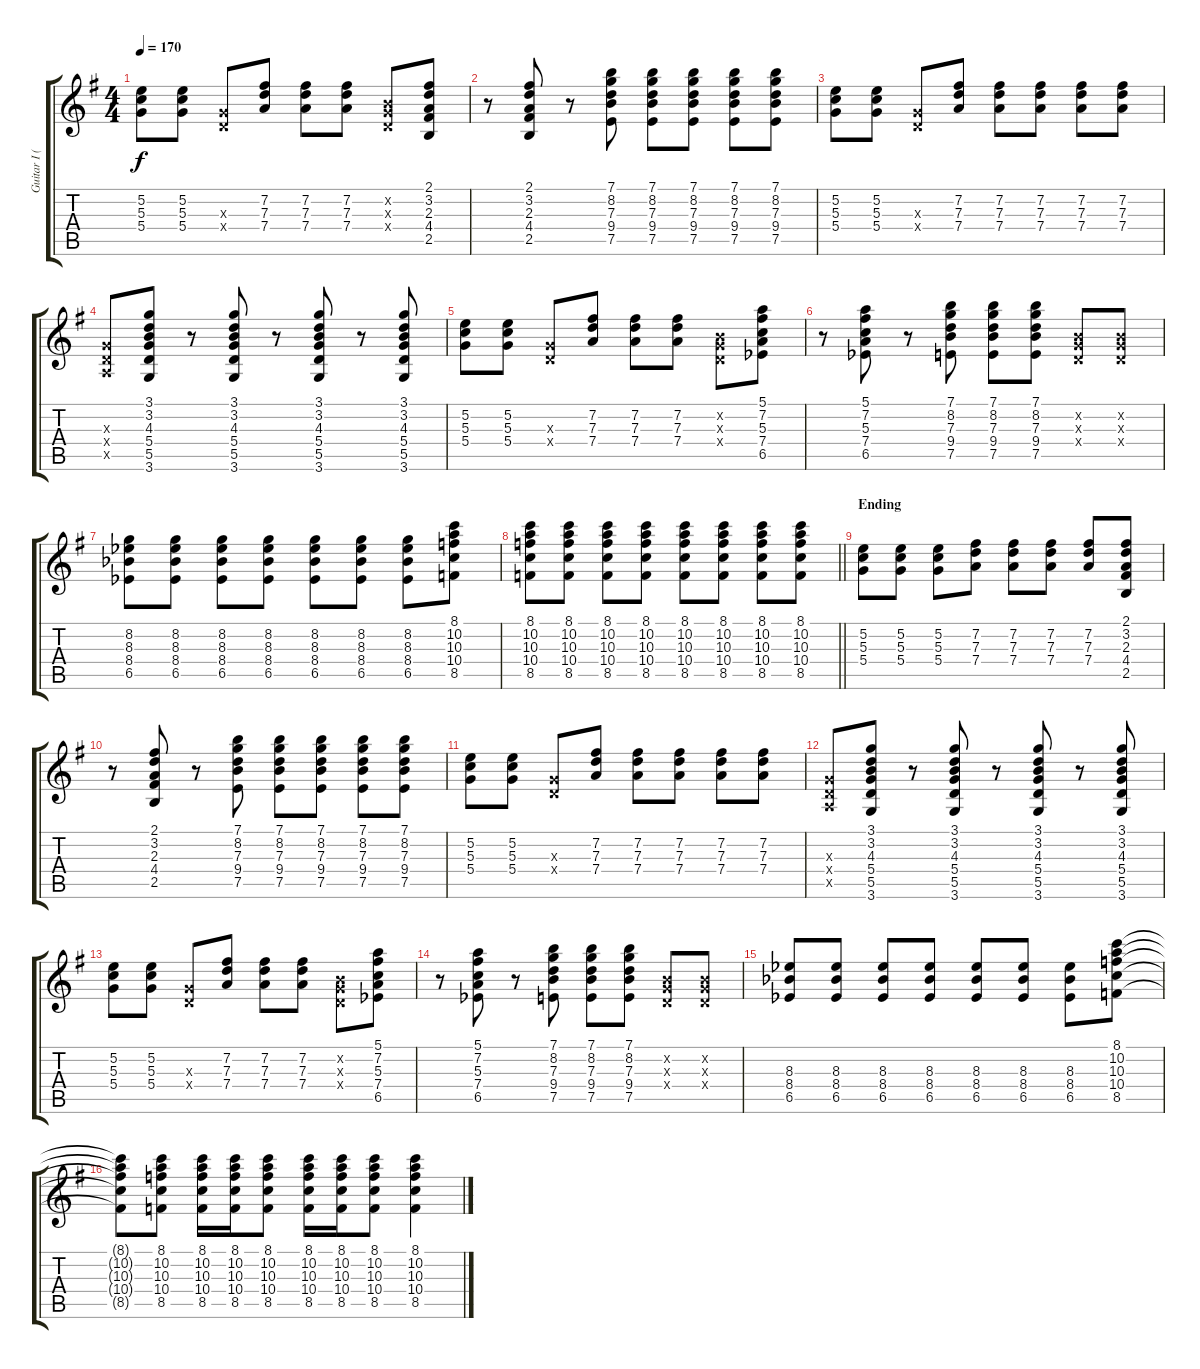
\track ("Guitar I (Hirasawa Yui)" "Guitar I (") {instrument overdrivenguitar}
\staff {score tabs}
\tuning (E4 B3 G3 D3 A2 E2) {hide}
\ts (4 4)
\tempo 170
\clef g2
\ks g
(5.2 5.3 5.4).8{dy f} (5.2 5.3 5.4).8 (0.3{x} 0.4{x}).8 (7.2 7.3 7.4).8 (7.2 7.3 7.4).8 (7.2 7.3 7.4).8 (0.2{x} 0.3{x} 0.4{x}).8 (2.1 3.2 2.3 4.4 2.5).8 |
r.8 (2.1 3.2 2.3 4.4 2.5).8 r.8 (7.1 8.2 7.3 9.4 7.5).8 (7.1 8.2 7.3 9.4 7.5).8 (7.1 8.2 7.3 9.4 7.5).8 (7.1 8.2 7.3 9.4 7.5).8 (7.1 8.2 7.3 9.4 7.5).8 |
(5.2 5.3 5.4).8 (5.2 5.3 5.4).8 (0.3{x} 0.4{x}).8 (7.2 7.3 7.4).8 (7.2 7.3 7.4).8 (7.2 7.3 7.4).8 (7.2 7.3 7.4).8 (7.2 7.3 7.4).8 |
(0.3{x} 0.4{x} 0.5{x}).8 (3.1 3.2 4.3 5.4 5.5 3.6).8 r.8 (3.1 3.2 4.3 5.4 5.5 3.6).8 r.8 (3.1 3.2 4.3 5.4 5.5 3.6).8 r.8 (3.1 3.2 4.3 5.4 5.5 3.6).8 |
(5.2 5.3 5.4).8 (5.2 5.3 5.4).8 (0.3{x} 0.4{x}).8 (7.2 7.3 7.4).8 (7.2 7.3 7.4).8 (7.2 7.3 7.4).8 (0.2{x} 0.3{x} 0.4{x}).8 (5.1 7.2 5.3 7.4 6.5{acc b}).8 |
r.8 (5.1 7.2 5.3 7.4 6.5{acc b}).8 r.8 (7.1 8.2 7.3 9.4 7.5).8 (7.1 8.2 7.3 9.4 7.5).8 (7.1 8.2 7.3 9.4 7.5).8 (0.2{x} 0.3{x} 0.4{x}).8 (0.2{x} 0.3{x} 0.4{x}).8 |
(8.2 8.3{acc b} 8.4{acc b} 6.5{acc b}).8 (8.2 8.3{acc b} 8.4{acc b} 6.5{acc b}).8 (8.2 8.3{acc b} 8.4{acc b} 6.5{acc b}).8 (8.2 8.3{acc b} 8.4{acc b} 6.5{acc b}).8 (8.2 8.3{acc b} 8.4{acc b} 6.5{acc b}).8 (8.2 8.3{acc b} 8.4{acc b} 6.5{acc b}).8 (8.2 8.3{acc b} 8.4{acc b} 6.5{acc b}).8 (8.1 10.2 10.3 10.4 8.5).8 |
\barLineRight lightlight
(8.1 10.2 10.3 10.4 8.5).8 (8.1 10.2 10.3 10.4 8.5).8 (8.1 10.2 10.3 10.4 8.5).8 (8.1 10.2 10.3 10.4 8.5).8 (8.1 10.2 10.3 10.4 8.5).8 (8.1 10.2 10.3 10.4 8.5).8 (8.1 10.2 10.3 10.4 8.5).8 (8.1 10.2 10.3 10.4 8.5).8 |
\section ("" "Ending")
(5.2 5.3 5.4).8 (5.2 5.3 5.4).8 (5.2 5.3 5.4).8 (7.2 7.3 7.4).8 (7.2 7.3 7.4).8 (7.2 7.3 7.4).8 (7.2 7.3 7.4).8 (2.1 3.2 2.3 4.4 2.5).8 |
r.8 (2.1 3.2 2.3 4.4 2.5).8 r.8 (7.1 8.2 7.3 9.4 7.5).8 (7.1 8.2 7.3 9.4 7.5).8 (7.1 8.2 7.3 9.4 7.5).8 (7.1 8.2 7.3 9.4 7.5).8 (7.1 8.2 7.3 9.4 7.5).8 |
(5.2 5.3 5.4).8 (5.2 5.3 5.4).8 (0.3{x} 0.4{x}).8 (7.2 7.3 7.4).8 (7.2 7.3 7.4).8 (7.2 7.3 7.4).8 (7.2 7.3 7.4).8 (7.2 7.3 7.4).8 |
(0.3{x} 0.4{x} 0.5{x}).8 (3.1 3.2 4.3 5.4 5.5 3.6).8 r.8 (3.1 3.2 4.3 5.4 5.5 3.6).8 r.8 (3.1 3.2 4.3 5.4 5.5 3.6).8 r.8 (3.1 3.2 4.3 5.4 5.5 3.6).8 |
(5.2 5.3 5.4).8 (5.2 5.3 5.4).8 (0.3{x} 0.4{x}).8 (7.2 7.3 7.4).8 (7.2 7.3 7.4).8 (7.2 7.3 7.4).8 (0.2{x} 0.3{x} 0.4{x}).8 (5.1 7.2 5.3 7.4 6.5{acc b}).8 |
r.8 (5.1 7.2 5.3 7.4 6.5{acc b}).8 r.8 (7.1 8.2 7.3 9.4 7.5).8 (7.1 8.2 7.3 9.4 7.5).8 (7.1 8.2 7.3 9.4 7.5).8 (0.2{x} 0.3{x} 0.4{x}).8 (0.2{x} 0.3{x} 0.4{x}).8 |
(8.3{acc b} 8.4{acc b} 6.5{acc b}).8 (8.3{acc b} 8.4{acc b} 6.5{acc b}).8 (8.3{acc b} 8.4{acc b} 6.5{acc b}).8 (8.3{acc b} 8.4{acc b} 6.5{acc b}).8 (8.3{acc b} 8.4{acc b} 6.5{acc b}).8 (8.3{acc b} 8.4{acc b} 6.5{acc b}).8 (8.3{acc b} 8.4{acc b} 6.5{acc b}).8 (8.1 10.2 10.3 10.4 8.5).8 |
(8.1{t} 10.2{t} 10.3{t} 10.4{t} 8.5{t}).8 (8.1 10.2 10.3 10.4 8.5).8 (8.1 10.2 10.3 10.4 8.5).16 (8.1 10.2 10.3 10.4 8.5).16 (8.1 10.2 10.3 10.4 8.5).8 (8.1 10.2 10.3 10.4 8.5).16 (8.1 10.2 10.3 10.4 8.5).16 (8.1 10.2 10.3 10.4 8.5).8 (8.1 10.2 10.3 10.4 8.5).4
